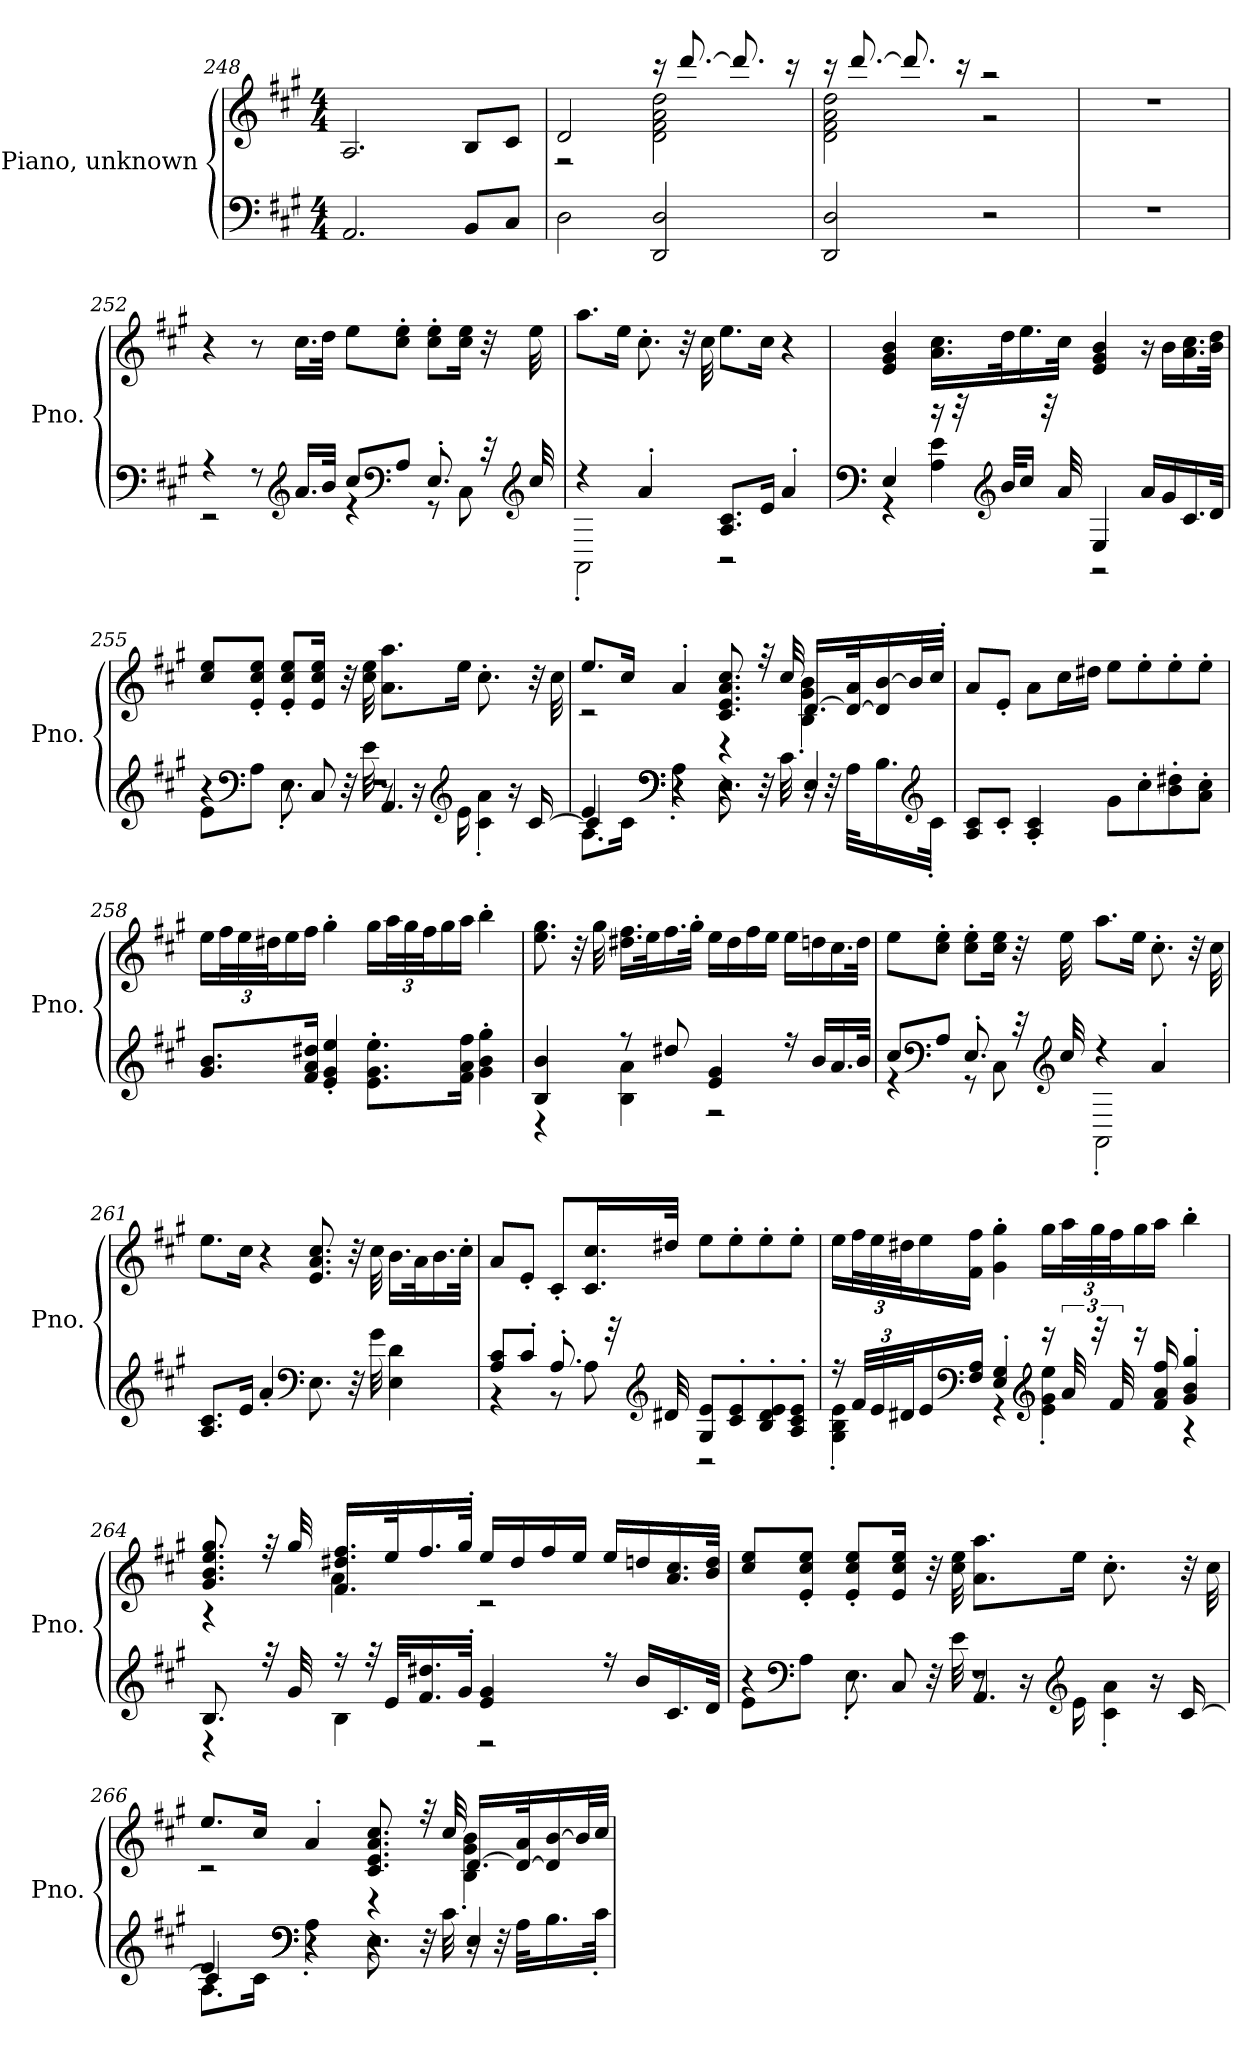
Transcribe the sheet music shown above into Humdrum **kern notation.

**kern	**kern
*part1	*part1
*staff2	*staff1
*I"Piano, unknown	*
*I'Pno.	*
*clefF4	*clefG2
*k[f#c#g#]	*k[f#c#g#]
*M4/4	*M4/4
=248	=248
2.AA/	2.A/
8BB/L	8B/L
8C#/J	8c#/J
=249	=249
*	*^
2D\	2d/	2r
2DD/ 2D/	16r	2d\ 2f#\ 2a\ 2dd\
.	[8.ddd/	.
.	8.ddd/]	.
.	16r	.
=250	=250	=250
2DD/ 2D/	16r	2d\ 2f#\ 2a\ 2dd\
.	[8.ddd/	.
.	8.ddd/]	.
.	16r	.
2r	2r	2r
*	*v	*v
=251	=251
1r	1r
!!LO:LB:g=z
=252	=252
*^	*
4r	2r	4r
8r	.	8r
*clefG2	*	*
16.a/LL	.	16.cc#\LL
32b/JJk	.	32dd\JJk
8cc#/L	4r	8ee\L
*clefF4	*	*
8A/J	.	8cc#\' 8ee\'J
8.E'/	8r	8cc#\' 8ee\'L
.	8C#\	16cc#\ 16ee\Jk
32r	.	32r
*clefG2	*	*
32cc#/	.	32ee\
=253	=253	=253
4r	2AA'\	8.aa\L
.	.	16ee\Jk
4a'/	.	8.cc#'\
.	.	32r
.	.	32cc#\
8.A/ 8.c#/L	2r	8.ee\L
16e/Jk	.	16cc#\Jk
4a'/	.	4r
=254	=254	=254
*clefF4	*	*
4E/	4r	4e/ 4g#/ 4b/
16r	4A\ 4e\	16.a\ 16.cc#\LL
32r	.	.
*clefG2	*	*
32b/KLL	.	32dd\K
16cc#/JJ	.	16.ee\
32r	.	.
32a/	.	32cc#\JJk
4E/	2r	4e/ 4g#/ 4b/
16a/LL	.	16r
16g#/	.	16b\LL
16.c#/	.	16.a\ 16.cc#\
32d/JJk	.	32b\ 32dd\JJk
!!LO:LB:g=z
=255	=255	=255
*	*^	*
1r	8e\L	4r	8cc#/ 8ee/L
*clefF4	*	*	*
.	8A\J	.	8e/' 8cc#/' 8ee/'J
.	8.E'\	8r	8e/' 8cc#/' 8ee/'L
.	.	8C#/	16e/ 16cc#/ 16ee/Jk
.	32r	.	32r
.	32e\	.	32cc#\ 32ee\
.	8r	4.AA/	8.a\ 8.aa\L
.	16r	.	.
*clefG2	*	*	*
.	16e\	.	16ee\Jk
.	4c#\' 4a\'	.	8.cc#'\
.	.	16r	.
.	.	[16c#/	32r
.	.	.	32cc#\
=256	=256	=256	=256
*	*	*	*^
4e/	8.A\L	4c#/]	8.ee/L	2r
.	16c#\Jk	.	16cc#/Jk	.
*clefF4	*	*	*	*
4r	4A'\	4r	4a'/	.
2r	8.E\	4r	8.c#/ 8.e/ 8.a/ 8.cc#/	4r
.	32r	.	32r	.
.	32c#\	.	32cc#/	.
.	16r	4E/	[16.d/LL	4B\' 4g#\' 4b\'
.	32r	.	.	.
.	32A\KLL	.	32d/_ 32a/K	.
.	16.B\	.	16d/] [16b/	.
.	.	.	32b/L]	.
*clefG2	*	*	*	*
.	32c#'\JJk	.	32cc#'/JJJ	.
*v	*v	*v	*	*
*	*v	*v
!!LO:LB:g=z
=257	=257
8A/ 8c#/L	8a/L
8c#'/J	8e'/J
4A/' 4c#/'	8a\L
.	16cc#\L
.	16dd#X\JJ
8g#\L	8ee\L
8cc#'\	8ee'\
8b\' 8dd#X\'	8ee'\
8a\' 8cc#\'J	8ee'\J
=258	=258
8.g#/ 8.b/L	16ee\LL
*	*Xbrackettup
.	48ff#\L
.	48ee\
.	48dd#X\J
.	16ee\
16f#/ 16a/ 16dd#X/Jk	16ff#\JJ
4e/' 4g#/' 4ee/'	4gg#'\
8.e\' 8.g#\' 8.ee\'L	16gg#\LL
.	48aa\L
.	48gg#\
.	48ff#\J
.	16gg#\
16f#\ 16a\ 16ff#\Jk	16aa\JJ
4g#\' 4b\' 4gg#\'	4bb'\
!!LO:LB:g=z
=259	=259
*^	*
4B/ 4b/	4r	8.ee\ 8.gg#\
.	.	32r
.	.	32gg#\
8r	4B\ 4a\	16.dd#X\ 16.ff#\LL
.	.	32ee\K
8dd#X/	.	16.ff#\
.	.	32gg#'\JJk
4e/ 4g#/	2r	16ee\LL
.	.	16dd#\
.	.	16ff#\
.	.	16ee\JJ
16r	.	16ee\LL
16b/LL	.	16ddn\
16.a/	.	16.cc#\
32b/JJk	.	32dd\JJk
=260	=260	=260
8cc#/L	4r	8ee\L
*clefF4	*	*
8A/J	.	8cc#\' 8ee\'J
8.E'/	8r	8cc#\' 8ee\'L
.	8C#\	16cc#\ 16ee\Jk
32r	.	32r
*clefG2	*	*
32cc#/	.	32ee\
4r	2AA'\	8.aa\L
.	.	16ee\Jk
4a'/	.	8.cc#'\
.	.	32r
.	.	32cc#\
*v	*v	*
!!LO:PB:g=z
=261	=261
8.A/ 8.c#/L	8.ee\L
16e/Jk	16cc#\Jk
4a'/	4r
*clefF4	*
8.E\	8.e/ 8.a/ 8.cc#/
32r	32r
32g#\	32cc#\
4E\ 4d\	16.b\LL
.	32a\K
.	16.b\
.	32cc#'\JJk
=262	=262
*^	*
8A/ 8c#/L	4r	8a/L
8c#'/J	.	8e'/J
8.A'/	8r	8c#'/L
.	8A\	16.c#/ 16.cc#/L
32r	.	.
*clefG2	*	*
32d#X/	.	32dd#X/JJk
8G#/ 8e/L	2r	8ee\L
8c#/' 8e/'	.	8ee'\
8B/' 8d#/' 8e/'	.	8ee'\
8A/' 8c#/' 8e/'J	.	8ee'\J
!!LO:LB:g=z
=263	=263	=263
16r	4G#\' 4B\' 4e\'	16ee\LL
*Xbrackettup	*	*
48f#/LLL	.	48ff#\L
48e/	.	48ee\
48d#X/J	.	48dd#X\J
16e/	.	16ee\
*clefF4	*	*
16F#/ 16A/JJ	.	16f#\ 16ff#\JJ
4E/' 4G#/'	4r	4g#\' 4gg#\'
*clefG2	*	*
16r	4e\' 4g#\' 4ee\'	16gg#\LL
*brackettup	*	*
48a/	.	48aa\L
48r	.	48gg#\
48f#/	.	48ff#\J
16r	.	16gg#\
16f#/ 16a/ 16ff#/	.	16aa\JJ
4g#/' 4b/' 4gg#/'	4r	4bb'\
=264	=264	=264
*	*	*^
8.B/	4r	8.g#/ 8.b/ 8.ee/ 8.gg#/	4r
32r	.	32r	.
32g#/	.	32gg#/	.
16r	4B\	16.f#/ 16.dd#X/ 16.ff#/LL	4a\
32r	.	.	.
32e/KLL	.	32ee/K	.
16.f#/ 16.dd#X/	.	16.ff#/	.
32g#'/JJk	.	32gg#'/JJk	.
4e/ 4g#/	2r	16ee/LL	2r
.	.	16dd#/	.
.	.	16ff#/	.
.	.	16ee/JJ	.
16r	.	16ee/LL	.
16b/LL	.	16ddn/	.
16.c#/	.	16.a/ 16.cc#/	.
32d/JJk	.	32b/ 32dd/JJk	.
*	*	*v	*v
!!LO:LB:g=z
=265	=265	=265
*	*^	*
1r	8e\L	4r	8cc#/ 8ee/L
*clefF4	*	*	*
.	8A\J	.	8e/' 8cc#/' 8ee/'J
.	8.E'\	8r	8e/' 8cc#/' 8ee/'L
.	.	8C#/	16e/ 16cc#/ 16ee/Jk
.	32r	.	32r
.	32e\	.	32cc#\ 32ee\
.	8r	4.AA/	8.a\ 8.aa\L
.	16r	.	.
*clefG2	*	*	*
.	16e\	.	16ee\Jk
.	4c#\' 4a\'	.	8.cc#'\
.	.	16r	.
.	.	[16c#/	32r
.	.	.	32cc#\
=266	=266	=266	=266
*	*	*	*^
4e/	8.A\L	4c#/]	8.ee/L	2r
.	16c#\Jk	.	16cc#/Jk	.
*clefF4	*	*	*	*
4r	4A'\	4r	4a'/	.
2r	8.E\	4r	8.c#/ 8.e/ 8.a/ 8.cc#/	4r
.	32r	.	32r	.
.	32c#\	.	32cc#/	.
.	16r	4E/	[16.d/LL	4B\' 4g#\' 4b\'
.	32r	.	.	.
.	32A\KLL	.	32d/_ 32a/K	.
.	16.B\	.	16d/] [16b/	.
.	.	.	32b/L]	.
.	32c#'\JJk	.	32cc#/JJJ	.
*v	*v	*v	*	*
*	*v	*v
=	=
*-	*-
